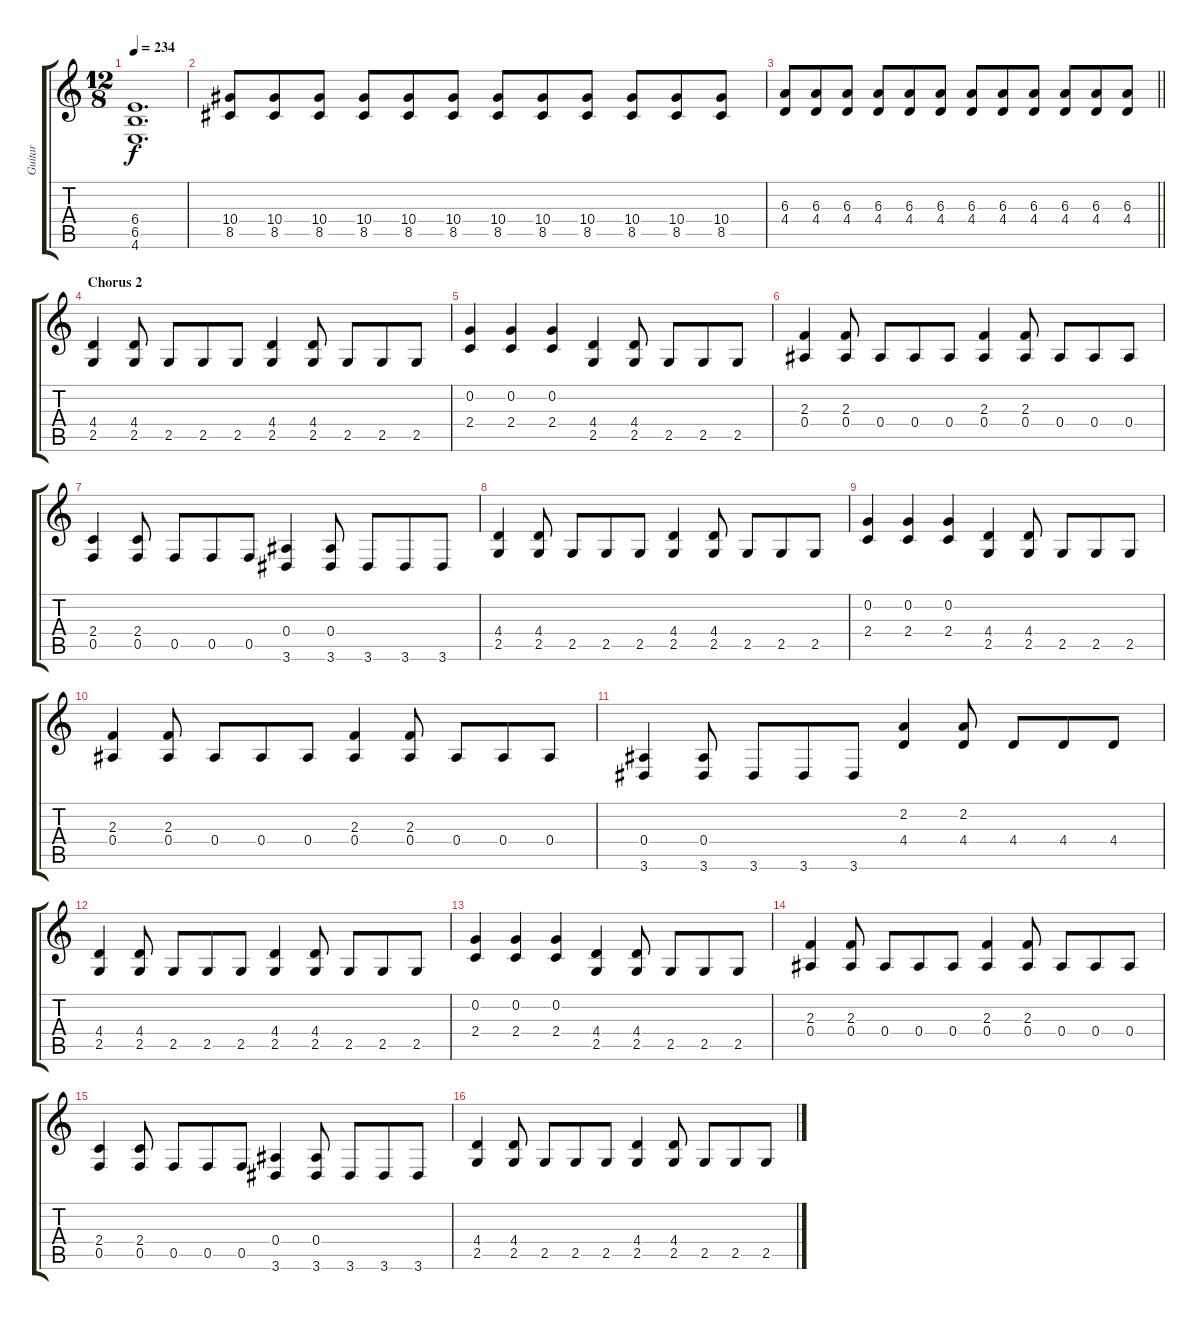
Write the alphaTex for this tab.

\track ("Guitar" "Guitar") {instrument distortionguitar}
\staff {score tabs}
\tuning (C4 G3 Eb3 Bb2 F2 C2) {hide}
\ts (12 8)
\tempo 234
\clef g2
\ks c
(6.4 6.5 4.6).1{d dy f} |
(10.4 8.5).8 (10.4 8.5).8 (10.4 8.5).8 (10.4 8.5).8 (10.4 8.5).8 (10.4 8.5).8 (10.4 8.5).8 (10.4 8.5).8 (10.4 8.5).8 (10.4 8.5).8 (10.4 8.5).8 (10.4 8.5).8 |
\barLineRight lightlight
(6.3 4.4).8 (6.3 4.4).8 (6.3 4.4).8 (6.3 4.4).8 (6.3 4.4).8 (6.3 4.4).8 (6.3 4.4).8 (6.3 4.4).8 (6.3 4.4).8 (6.3 4.4).8 (6.3 4.4).8 (6.3 4.4).8 |
\section ("" "Chorus 2")
(4.4 2.5).4 (4.4 2.5).8 2.5.8 2.5.8 2.5.8 (4.4 2.5).4 (4.4 2.5).8 2.5.8 2.5.8 2.5.8 |
(0.2 2.4).4 (0.2 2.4).4 (0.2 2.4).4 (4.4 2.5).4 (4.4 2.5).8 2.5.8 2.5.8 2.5.8 |
(2.3 0.4).4 (2.3 0.4).8 0.4.8 0.4.8 0.4.8 (2.3 0.4).4 (2.3 0.4).8 0.4.8 0.4.8 0.4.8 |
(2.4 0.5).4 (2.4 0.5).8 0.5.8 0.5.8 0.5.8 (0.4 3.6).4 (0.4 3.6).8 3.6.8 3.6.8 3.6.8 |
(4.4 2.5).4 (4.4 2.5).8 2.5.8 2.5.8 2.5.8 (4.4 2.5).4 (4.4 2.5).8 2.5.8 2.5.8 2.5.8 |
(0.2 2.4).4 (0.2 2.4).4 (0.2 2.4).4 (4.4 2.5).4 (4.4 2.5).8 2.5.8 2.5.8 2.5.8 |
(2.3 0.4).4 (2.3 0.4).8 0.4.8 0.4.8 0.4.8 (2.3 0.4).4 (2.3 0.4).8 0.4.8 0.4.8 0.4.8 |
(0.4 3.6).4 (0.4 3.6).8 3.6.8 3.6.8 3.6.8 (2.2 4.4).4 (2.2 4.4).8 4.4.8 4.4.8 4.4.8 |
(4.4 2.5).4 (4.4 2.5).8 2.5.8 2.5.8 2.5.8 (4.4 2.5).4 (4.4 2.5).8 2.5.8 2.5.8 2.5.8 |
(0.2 2.4).4 (0.2 2.4).4 (0.2 2.4).4 (4.4 2.5).4 (4.4 2.5).8 2.5.8 2.5.8 2.5.8 |
(2.3 0.4).4 (2.3 0.4).8 0.4.8 0.4.8 0.4.8 (2.3 0.4).4 (2.3 0.4).8 0.4.8 0.4.8 0.4.8 |
(2.4 0.5).4 (2.4 0.5).8 0.5.8 0.5.8 0.5.8 (0.4 3.6).4 (0.4 3.6).8 3.6.8 3.6.8 3.6.8 |
(4.4 2.5).4 (4.4 2.5).8 2.5.8 2.5.8 2.5.8 (4.4 2.5).4 (4.4 2.5).8 2.5.8 2.5.8 2.5.8
